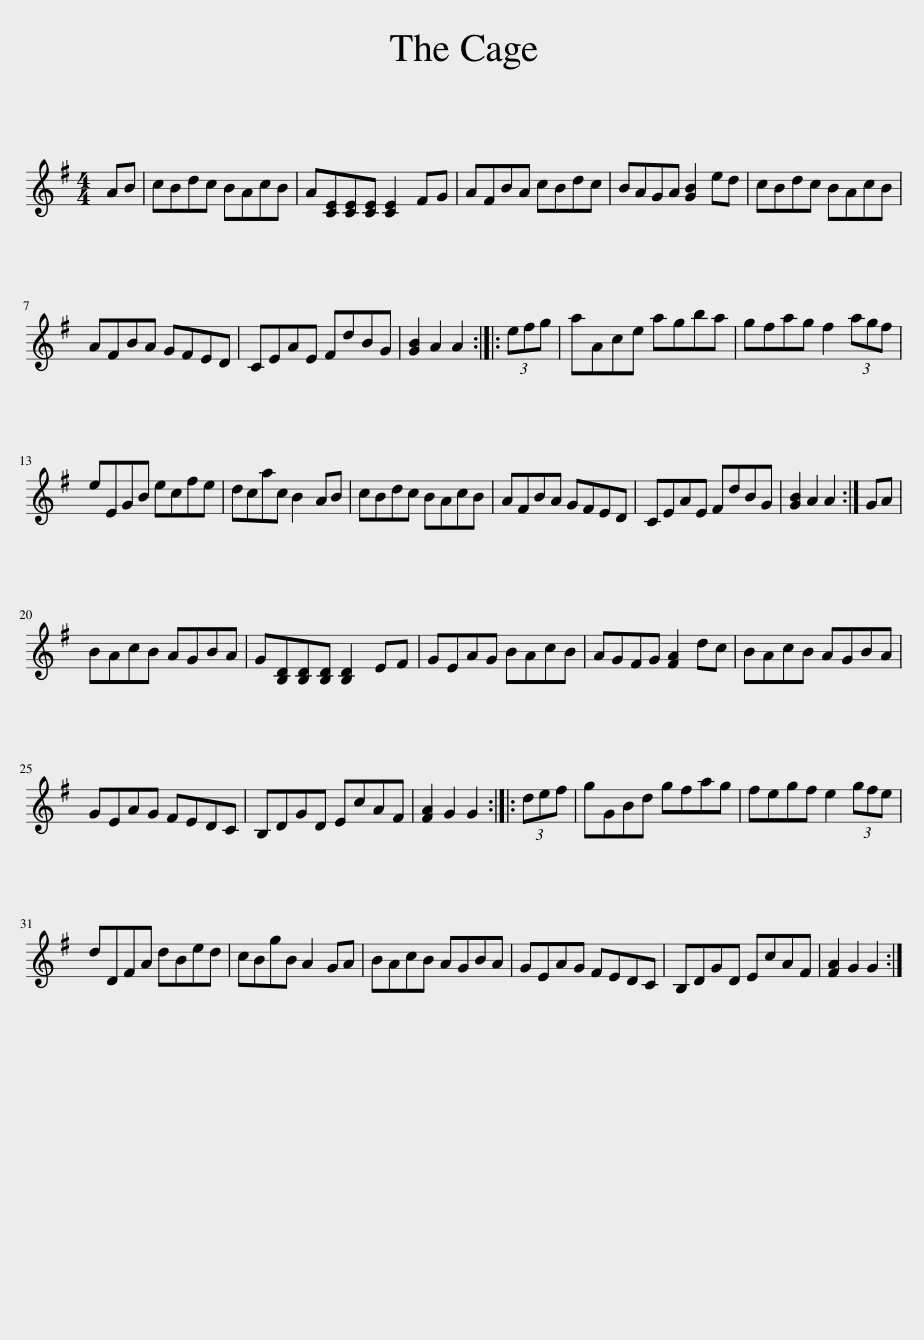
X:1
L:1/8
M:4/4
I:linebreak $
K:G
V:1 treble
V:1
 AB | cBdc BAcB | A[CE][CE][CE] [CE]2 FG | AFBA cBdc | BAGA [GB]2 ed | %5
 cBdc BAcB |$ AFBA GFED | CEAE FdBG | [GB]2 A2 A2 :: (3efg | %10
 aAce agba | gfag f2 (3agf |$ eEGB ecfe | dcac B2 AB | cBdc BAcB | %15
 AFBA GFED | CEAE FdBG | [GB]2 A2 A2 :| GA |$ BAcB AGBA | %20
 G[B,D][B,D][B,D] [B,D]2 EF | GEAG BAcB | AGFG [FA]2 dc | BAcB AGBA |$ GEAG FEDC | %25
 B,DGD EcAF | [FA]2 G2 G2 :: (3def | gGBd gfag | fegf e2 (3gfe |$ %30
 dDFA dBed | cBgB A2 GA | BAcB AGBA | GEAG FEDC | B,DGD EcAF | %35
 [FA]2 G2 G2 :| %36
